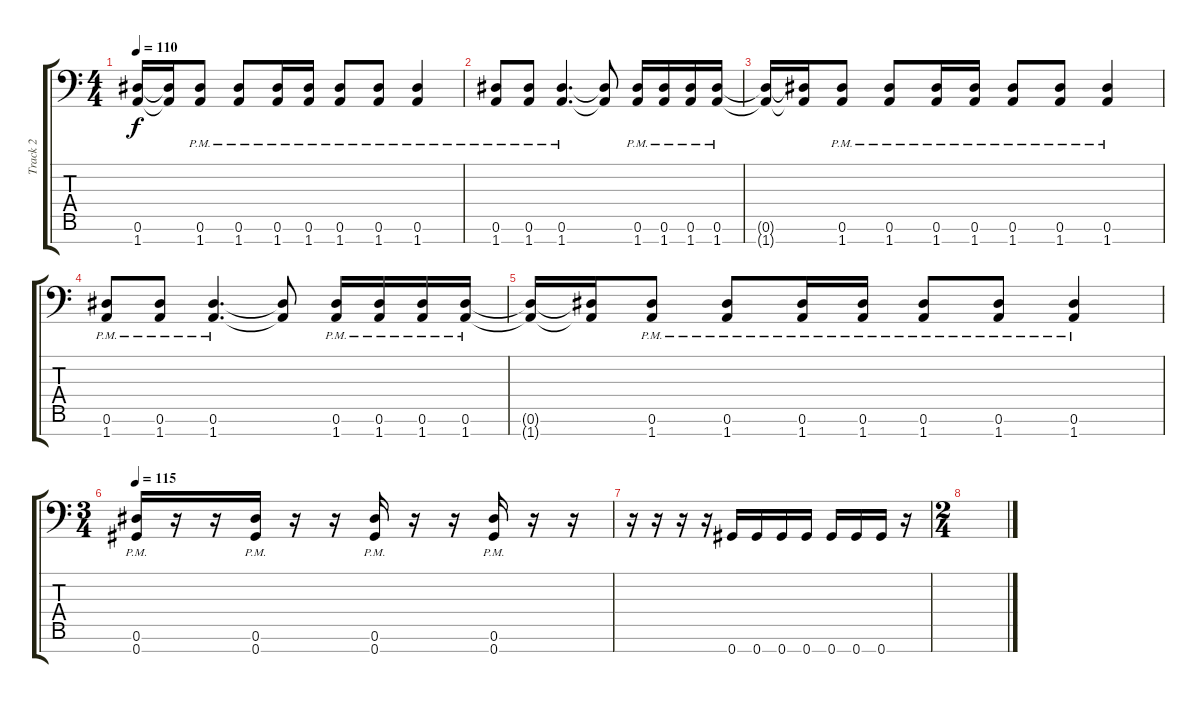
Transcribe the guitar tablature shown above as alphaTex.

\track ("Track 2" "Track 2") {instrument overdrivenguitar}
\staff {score tabs}
\tuning (Eb4 Bb3 Gb3 Db3 Ab2 Eb2 Ab1) {hide}
\ts (4 4)
\tempo 110
\clef f4
\ks c
(0.6{t} 1.7{t}).16{dy f} (0.6{t} 1.7{t}).16 (0.6{pm} 1.7{pm}).8 (0.6{pm} 1.7{pm}).8 (0.6{pm} 1.7{pm}).16 (0.6{pm} 1.7{pm}).16 (0.6{pm} 1.7{pm}).8 (0.6{pm} 1.7{pm}).8 (0.6{pm} 1.7{pm}).4 |
(0.6{pm} 1.7{pm}).8 (0.6{pm} 1.7{pm}).8 (0.6{pm} 1.7{pm}).4{d} (0.6{t} 1.7{t}).8 (0.6{pm} 1.7{pm}).16 (0.6{pm} 1.7{pm}).16 (0.6{pm} 1.7{pm}).16 (0.6{pm} 1.7{pm}).16 |
(0.6{t} 1.7{t}).16 (0.6{t} 1.7{t}).16 (0.6{pm} 1.7{pm}).8 (0.6{pm} 1.7{pm}).8 (0.6{pm} 1.7{pm}).16 (0.6{pm} 1.7{pm}).16 (0.6{pm} 1.7{pm}).8 (0.6{pm} 1.7{pm}).8 (0.6{pm} 1.7{pm}).4 |
(0.6{pm} 1.7{pm}).8 (0.6{pm} 1.7{pm}).8 (0.6{pm} 1.7{pm}).4{d} (0.6{t} 1.7{t}).8 (0.6{pm} 1.7{pm}).16 (0.6{pm} 1.7{pm}).16 (0.6{pm} 1.7{pm}).16 (0.6{pm} 1.7{pm}).16 |
(0.6{t} 1.7{t}).16 (0.6{t} 1.7{t}).16 (0.6{pm} 1.7{pm}).8 (0.6{pm} 1.7{pm}).8 (0.6{pm} 1.7{pm}).16 (0.6{pm} 1.7{pm}).16 (0.6{pm} 1.7{pm}).8 (0.6{pm} 1.7{pm}).8 (0.6{pm} 1.7{pm}).4 |
\ts (3 4)
\tempo 115
(0.6{pm} 0.7{pm}).16 r.16 r.16 (0.6{pm} 0.7{pm}).16 r.16 r.16 (0.6{pm} 0.7{pm}).16 r.16 r.16 (0.6{pm} 0.7{pm}).16 r.16 r.16 |
r.16 r.16 r.16 r.16 0.7.16 0.7.16 0.7.16 0.7.16 0.7.16 0.7.16 0.7.16 r.16 |
\ts (2 4)
